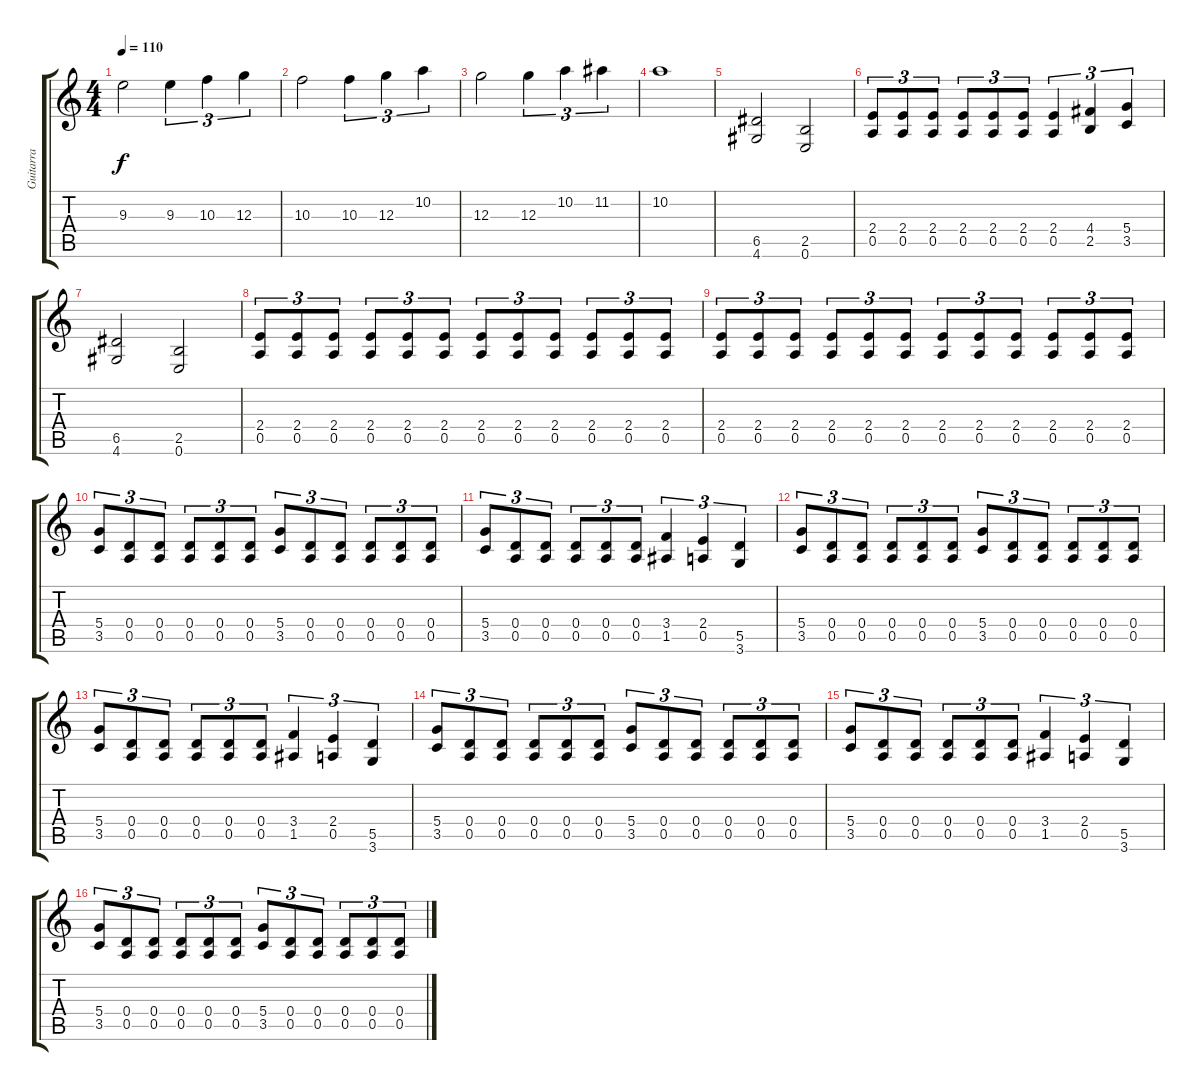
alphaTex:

\track ("Guitarra" "Guitarra") {instrument overdrivenguitar}
\staff {score tabs}
\tuning (E4 B3 G3 D3 A2 E2) {hide}
\ts (4 4)
\tempo 110
\clef g2
\ks c
9.3.2{dy f} 9.3.4{tu (3 2)} 10.3.4{tu (3 2)} 12.3.4{tu (3 2)} |
10.3.2 10.3.4{tu (3 2)} 12.3.4{tu (3 2)} 10.2.4{tu (3 2)} |
12.3.2 12.3.4{tu (3 2)} 10.2.4{tu (3 2)} 11.2.4{tu (3 2)} |
10.2.1 |
(6.5 4.6).2 (2.5 0.6).2 |
(2.4 0.5).8{tu (3 2)} (2.4 0.5).8{tu (3 2)} (2.4 0.5).8{tu (3 2)} (2.4 0.5).8{tu (3 2)} (2.4 0.5).8{tu (3 2)} (2.4 0.5).8{tu (3 2)} (2.4 0.5).4{tu (3 2)} (4.4 2.5).4{tu (3 2)} (5.4 3.5).4{tu (3 2)} |
(6.5 4.6).2 (2.5 0.6).2 |
(2.4 0.5).8{tu (3 2)} (2.4 0.5).8{tu (3 2)} (2.4 0.5).8{tu (3 2)} (2.4 0.5).8{tu (3 2)} (2.4 0.5).8{tu (3 2)} (2.4 0.5).8{tu (3 2)} (2.4 0.5).8{tu (3 2)} (2.4 0.5).8{tu (3 2)} (2.4 0.5).8{tu (3 2)} (2.4 0.5).8{tu (3 2)} (2.4 0.5).8{tu (3 2)} (2.4 0.5).8{tu (3 2)} |
(2.4 0.5).8{tu (3 2)} (2.4 0.5).8{tu (3 2)} (2.4 0.5).8{tu (3 2)} (2.4 0.5).8{tu (3 2)} (2.4 0.5).8{tu (3 2)} (2.4 0.5).8{tu (3 2)} (2.4 0.5).8{tu (3 2)} (2.4 0.5).8{tu (3 2)} (2.4 0.5).8{tu (3 2)} (2.4 0.5).8{tu (3 2)} (2.4 0.5).8{tu (3 2)} (2.4 0.5).8{tu (3 2)} |
(5.4 3.5).8{tu (3 2)} (0.4 0.5).8{tu (3 2)} (0.4 0.5).8{tu (3 2)} (0.4 0.5).8{tu (3 2)} (0.4 0.5).8{tu (3 2)} (0.4 0.5).8{tu (3 2)} (5.4 3.5).8{tu (3 2)} (0.4 0.5).8{tu (3 2)} (0.4 0.5).8{tu (3 2)} (0.4 0.5).8{tu (3 2)} (0.4 0.5).8{tu (3 2)} (0.4 0.5).8{tu (3 2)} |
(5.4 3.5).8{tu (3 2)} (0.4 0.5).8{tu (3 2)} (0.4 0.5).8{tu (3 2)} (0.4 0.5).8{tu (3 2)} (0.4 0.5).8{tu (3 2)} (0.4 0.5).8{tu (3 2)} (3.4 1.5).4{tu (3 2)} (2.4 0.5).4{tu (3 2)} (5.5 3.6).4{tu (3 2)} |
(5.4 3.5).8{tu (3 2)} (0.4 0.5).8{tu (3 2)} (0.4 0.5).8{tu (3 2)} (0.4 0.5).8{tu (3 2)} (0.4 0.5).8{tu (3 2)} (0.4 0.5).8{tu (3 2)} (5.4 3.5).8{tu (3 2)} (0.4 0.5).8{tu (3 2)} (0.4 0.5).8{tu (3 2)} (0.4 0.5).8{tu (3 2)} (0.4 0.5).8{tu (3 2)} (0.4 0.5).8{tu (3 2)} |
(5.4 3.5).8{tu (3 2)} (0.4 0.5).8{tu (3 2)} (0.4 0.5).8{tu (3 2)} (0.4 0.5).8{tu (3 2)} (0.4 0.5).8{tu (3 2)} (0.4 0.5).8{tu (3 2)} (3.4 1.5).4{tu (3 2)} (2.4 0.5).4{tu (3 2)} (5.5 3.6).4{tu (3 2)} |
(5.4 3.5).8{tu (3 2)} (0.4 0.5).8{tu (3 2)} (0.4 0.5).8{tu (3 2)} (0.4 0.5).8{tu (3 2)} (0.4 0.5).8{tu (3 2)} (0.4 0.5).8{tu (3 2)} (5.4 3.5).8{tu (3 2)} (0.4 0.5).8{tu (3 2)} (0.4 0.5).8{tu (3 2)} (0.4 0.5).8{tu (3 2)} (0.4 0.5).8{tu (3 2)} (0.4 0.5).8{tu (3 2)} |
(5.4 3.5).8{tu (3 2)} (0.4 0.5).8{tu (3 2)} (0.4 0.5).8{tu (3 2)} (0.4 0.5).8{tu (3 2)} (0.4 0.5).8{tu (3 2)} (0.4 0.5).8{tu (3 2)} (3.4 1.5).4{tu (3 2)} (2.4 0.5).4{tu (3 2)} (5.5 3.6).4{tu (3 2)} |
(5.4 3.5).8{tu (3 2)} (0.4 0.5).8{tu (3 2)} (0.4 0.5).8{tu (3 2)} (0.4 0.5).8{tu (3 2)} (0.4 0.5).8{tu (3 2)} (0.4 0.5).8{tu (3 2)} (5.4 3.5).8{tu (3 2)} (0.4 0.5).8{tu (3 2)} (0.4 0.5).8{tu (3 2)} (0.4 0.5).8{tu (3 2)} (0.4 0.5).8{tu (3 2)} (0.4 0.5).8{tu (3 2)}
